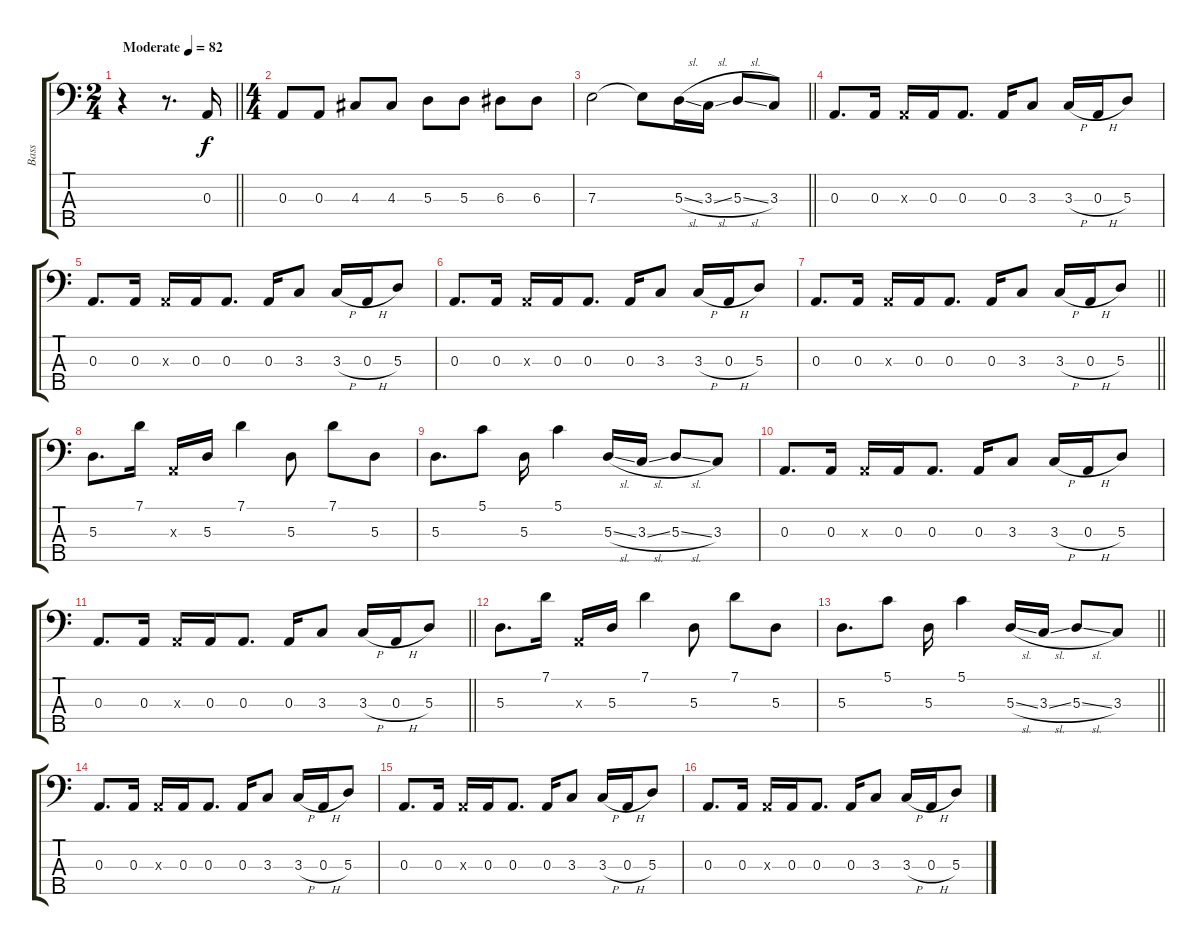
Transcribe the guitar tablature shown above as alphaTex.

\track ("Bass" "Bass") {instrument electricbassfinger}
\staff {score tabs}
\tuning (G2 D2 A1 E1 B0) {hide}
\ts (2 4)
\tempo (82 "Moderate")
\clef f4
\barLineRight lightlight
\ks c
r.4{dy f instrument electricbassfinger} r.8{d} 0.3.16 |
\ts (4 4)
0.3.8 0.3.8 4.3.8 4.3.8 5.3.8 5.3.8 6.3.8 6.3.8 |
\barLineRight lightlight
7.3.2 7.3{t}.8 5.3{sl}.16 3.3{sl}.16 5.3{sl}.8 3.3.8 |
0.3.8{d} 0.3.16 0.3{x}.16 0.3.16 0.3.8{d} 0.3.16 3.3.8 3.3{h}.16 0.3{h}.16 5.3.8 |
0.3.8{d} 0.3.16 0.3{x}.16 0.3.16 0.3.8{d} 0.3.16 3.3.8 3.3{h}.16 0.3{h}.16 5.3.8 |
0.3.8{d} 0.3.16 0.3{x}.16 0.3.16 0.3.8{d} 0.3.16 3.3.8 3.3{h}.16 0.3{h}.16 5.3.8 |
\barLineRight lightlight
0.3.8{d} 0.3.16 0.3{x}.16 0.3.16 0.3.8{d} 0.3.16 3.3.8 3.3{h}.16 0.3{h}.16 5.3.8 |
5.3.8{d} 7.1.16 0.3{x}.16 5.3.16 7.1.4 5.3.8 7.1.8 5.3.8 |
5.3.8{d} 5.1.8 5.3.16 5.1.4 5.3{sl}.16 3.3{sl}.16 5.3{sl}.8 3.3.8 |
0.3.8{d} 0.3.16 0.3{x}.16 0.3.16 0.3.8{d} 0.3.16 3.3.8 3.3{h}.16 0.3{h}.16 5.3.8 |
\barLineRight lightlight
0.3.8{d} 0.3.16 0.3{x}.16 0.3.16 0.3.8{d} 0.3.16 3.3.8 3.3{h}.16 0.3{h}.16 5.3.8 |
5.3.8{d} 7.1.16 0.3{x}.16 5.3.16 7.1.4 5.3.8 7.1.8 5.3.8 |
\barLineRight lightlight
5.3.8{d} 5.1.8 5.3.16 5.1.4 5.3{sl}.16 3.3{sl}.16 5.3{sl}.8 3.3.8 |
0.3.8{d} 0.3.16 0.3{x}.16 0.3.16 0.3.8{d} 0.3.16 3.3.8 3.3{h}.16 0.3{h}.16 5.3.8 |
0.3.8{d} 0.3.16 0.3{x}.16 0.3.16 0.3.8{d} 0.3.16 3.3.8 3.3{h}.16 0.3{h}.16 5.3.8 |
0.3.8{d} 0.3.16 0.3{x}.16 0.3.16 0.3.8{d} 0.3.16 3.3.8 3.3{h}.16 0.3{h}.16 5.3.8
